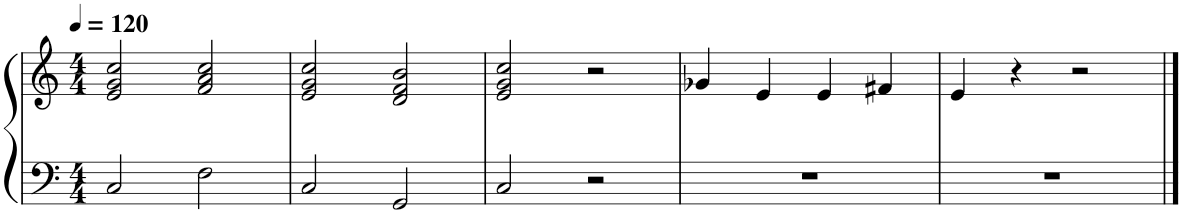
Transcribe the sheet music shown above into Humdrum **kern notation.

**kern	**kern
*part1	*part1
*staff2	*staff1
*I"Piano	*
*I'Pno.	*
*clefF4	*clefG2
*k[]	*k[]
*M4/4	*M4/4
*MM120	*MM120
=1	=1
2C/	2e/ 2g/ 2cc/
2F\	2f/ 2a/ 2cc/
=2	=2
2C/	2e/ 2g/ 2cc/
2GG/	2d/ 2f/ 2b/
=3	=3
2C/	2e/ 2g/ 2cc/
2r	2r
=4	=4
1r	4g-X/
.	4e/
.	4e/
.	4f#X/
=5	=5
1r	4e/
.	4r
.	2r
==	==
*-	*-
